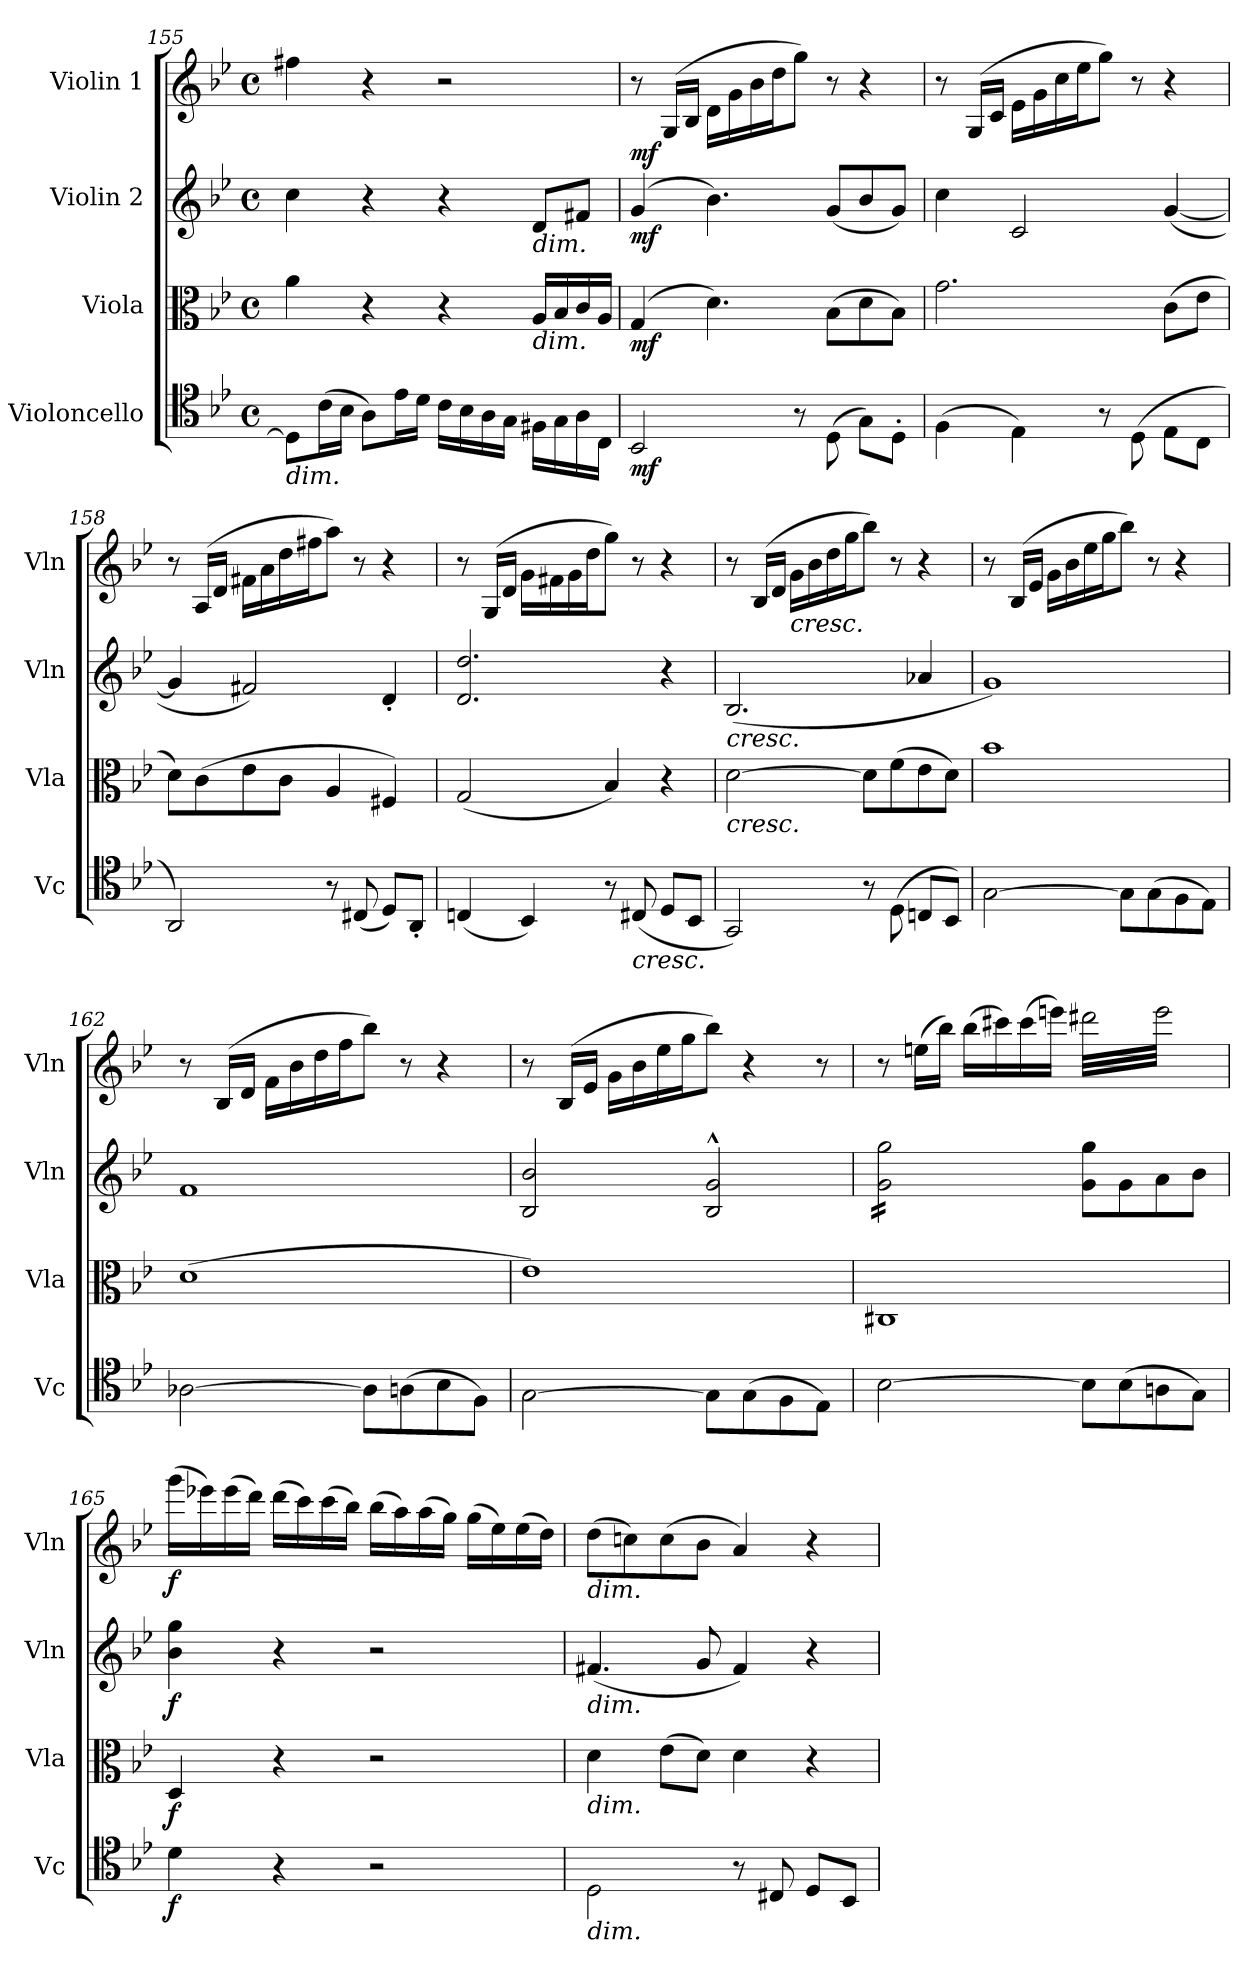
**kern	**dynam	**kern	**dynam	**kern	**dynam	**kern	**dynam
*part4	*part4	*part3	*part3	*part2	*part2	*part1	*part1
*staff4	*staff4	*staff3	*staff3	*staff2	*staff2	*staff1	*staff1
*I"Violoncello	*	*I"Viola	*	*I"Violin 2	*	*I"Violin 1	*
*I'Vc	*	*I'Vla	*	*I'Vln	*	*I'Vln	*
*clefC4	*	*clefC3	*	*clefG2	*	*clefG2	*
*k[b-e-]	*	*k[b-e-]	*	*k[b-e-]	*	*k[b-e-]	*
*M4/4	*	*M4/4	*	*M4/4	*	*M4/4	*
*met(c)	*	*met(c)	*	*met(c)	*	*met(c)	*
=155	=155	=155	=155	=155	=155	=155	=155
!LO:TX:b:i:t=dim.	!	!	!	!	!	!	!
8D\L]	.	4a\	.	4cc\	.	4ff#X\	.
(>16c\L	.	.	.	.	.	.	.
16B-\JJ	.	.	.	.	.	.	.
8A\L)	.	4r	.	4r	.	4r	.
16e-\L	.	.	.	.	.	.	.
16d\JJ	.	.	.	.	.	.	.
16c\LL	.	4r	.	4r	.	2r	.
16B-\	.	.	.	.	.	.	.
16A\	.	.	.	.	.	.	.
16G\JJ	.	.	.	.	.	.	.
!	!	!	!	!LO:TX:b:i:t=dim.	!	!	!
!	!	!LO:TX:b:i:t=dim.	!	!	!	!	!
16F#X\LL	.	16A/LL	.	8d/L	.	.	.
16G\	.	16B-/	.	.	.	.	.
16A\	.	16c/	.	8f#X/J	.	.	.
16C\JJ	.	16A/JJ	.	.	.	.	.
=156	=156	=156	=156	=156	=156	=156	=156
!	!LO:DY:b	!	!LO:DY:b	!	!LO:DY:b	!	!LO:DY:b
2BB-/	mf	(>4G/	mf	(>4g/	mf	8r	mf
.	.	.	.	.	.	(>16G/LL	.
.	.	.	.	.	.	16B-/JJ	.
.	.	4.d\)	.	4.b-\)	.	16d\LL	.
.	.	.	.	.	.	16g\	.
.	.	.	.	.	.	16b-\	.
.	.	.	.	.	.	16dd\J	.
8r	.	.	.	.	.	8gg\J)	.
(>8D\	.	(>8B-\L	.	(<8g/L	.	8r	.
8G\L)	.	8d\	.	8b-/	.	4r	.
8D'\J	.	8B-\J)	.	8g/J)	.	.	.
=157	=157	=157	=157	=157	=157	=157	=157
(>4F\	.	2.g\	.	4cc\	.	8r	.
.	.	.	.	.	.	(>16G/LL	.
.	.	.	.	.	.	16c/JJ	.
4E-\)	.	.	.	2c/	.	16e-\LL	.
.	.	.	.	.	.	16g\	.
.	.	.	.	.	.	16cc\	.
.	.	.	.	.	.	16ee-\J	.
8r	.	.	.	.	.	8gg\J)	.
(>8D\	.	.	.	.	.	8r	.
8E-\L	.	(>8c\L	.	(<[4g/	.	4r	.
8C\J	.	8e-\J	.	.	.	.	.
!!LO:LB:g=z
=158	=158	=158	=158	=158	=158	=158	=158
2AA/)	.	8d\L)	.	4g/]	.	8r	.
.	.	(>8c\	.	.	.	(>16A/LL	.
.	.	.	.	.	.	16d/JJ	.
.	.	8e-\	.	2f#X/)	.	16f#X\LL	.
.	.	.	.	.	.	16a\	.
.	.	8c\J	.	.	.	16dd\	.
.	.	.	.	.	.	16ff#X\J	.
8r	.	4A/	.	.	.	8aa\J)	.
(<8C#X/	.	.	.	.	.	8r	.
8D/L)	.	4F#X/)	.	4d'/	.	4r	.
8AA'/J	.	.	.	.	.	.	.
=159	=159	=159	=159	=159	=159	=159	=159
(<4Cn/	.	(<2G/	.	2.d/ 2.dd/	.	8r	.
.	.	.	.	.	.	(>16G/LL	.
.	.	.	.	.	.	16d/JJ	.
4BB-/)	.	.	.	.	.	16g\LL	.
.	.	.	.	.	.	16f#X\	.
.	.	.	.	.	.	16g\	.
.	.	.	.	.	.	16dd\J	.
8r	.	4B-/)	.	.	.	8gg\J)	.
!LO:TX:b:i:t=cresc.	!	!	!	!	!	!	!
(<8C#X/	.	.	.	.	.	8r	.
8D/L	.	4r	.	4r	.	4r	.
8BB-/J	.	.	.	.	.	.	.
=160	=160	=160	=160	=160	=160	=160	=160
!	!	!	!	!LO:TX:b:i:t=cresc.	!	!	!
!	!	!LO:TX:b:i:t=cresc.	!	!	!	!	!
2GG/)	.	[2d\	.	(<2.B-/	.	8r	.
.	.	.	.	.	.	(>16B-/LL	.
.	.	.	.	.	.	16d/JJ	.
!	!	!	!	!	!	!LO:TX:b:i:t=cresc.	!
.	.	.	.	.	.	16g\LL	.
.	.	.	.	.	.	16b-\	.
.	.	.	.	.	.	16dd\	.
.	.	.	.	.	.	16gg\J	.
8r	.	8d\L]	.	.	.	8bb-\J)	.
(>8D\	.	(>8f\	.	.	.	8r	.
8Cn/L	.	8e-\	.	4a-X/	.	4r	.
8BB-/J)	.	8d\J)	.	.	.	.	.
=161	=161	=161	=161	=161	=161	=161	=161
[2G\	.	1b-	.	1g)	.	8r	.
.	.	.	.	.	.	(>16B-/LL	.
.	.	.	.	.	.	16e-/JJ	.
.	.	.	.	.	.	16g\LL	.
.	.	.	.	.	.	16b-\	.
.	.	.	.	.	.	16ee-\	.
.	.	.	.	.	.	16gg\J	.
8G\L]	.	.	.	.	.	8bb-\J)	.
(>8G\	.	.	.	.	.	8r	.
8F\	.	.	.	.	.	4r	.
8E-\J)	.	.	.	.	.	.	.
=162	=162	=162	=162	=162	=162	=162	=162
[2A-X\	.	(>1d	.	1f	.	8r	.
.	.	.	.	.	.	(>16B-/LL	.
.	.	.	.	.	.	16d/JJ	.
.	.	.	.	.	.	16f\LL	.
.	.	.	.	.	.	16b-\	.
.	.	.	.	.	.	16dd\	.
.	.	.	.	.	.	16ff\J	.
8A-\L]	.	.	.	.	.	8bb-\J)	.
(>8An\	.	.	.	.	.	8r	.
8B-\	.	.	.	.	.	4r	.
8F\J)	.	.	.	.	.	.	.
=163	=163	=163	=163	=163	=163	=163	=163
[2G\	.	1e-)	.	2B-/ 2b-/	.	8r	.
.	.	.	.	.	.	(>16B-/LL	.
.	.	.	.	.	.	16e-/JJ	.
.	.	.	.	.	.	16g\LL	.
.	.	.	.	.	.	16b-\	.
.	.	.	.	.	.	16ee-\	.
.	.	.	.	.	.	16gg\J	.
8G\L]	.	.	.	2B-/^^ 2g/^^	.	8bb-\J)	.
(>8G\	.	.	.	.	.	4r	.
8F\	.	.	.	.	.	.	.
8E-\J)	.	.	.	.	.	8r	.
!!LO:LB:g=z
=164	=164	=164	=164	=164	=164	=164	=164
*	*	*	*	*tremolo	*	*	*
[2B-\	.	1C#X	.	16g\ 16gg\LL	.	8r	.
.	.	.	.	16g\ 16gg\	.	.	.
.	.	.	.	16g\ 16gg\	.	(>16een\LL	.
.	.	.	.	16g\ 16gg\	.	16bb-\JJ)	.
.	.	.	.	16g\ 16gg\	.	(>16bb-\LL	.
.	.	.	.	16g\ 16gg\	.	16ccc#X\)	.
.	.	.	.	16g\ 16gg\	.	(>16ccc#\	.
.	.	.	.	16g\ 16gg\JJ	.	16eeen\JJ)	.
*	*	*	*	*Xtremolo	*	*	*
*	*	*	*	*	*	*tremolo	*
8B-\L]	.	.	.	8g\ 8gg\L	.	(>32ddd#X\LLL	.
.	.	.	.	.	.	32eee\)	.
.	.	.	.	.	.	32ddd#X\	.
.	.	.	.	.	.	32eee\)	.
(>8B-\	.	.	.	8g\	.	32ddd#X\	.
.	.	.	.	.	.	32eee\)	.
.	.	.	.	.	.	32ddd#X\	.
.	.	.	.	.	.	32eee\)	.
8An\	.	.	.	8a\	.	32ddd#X\	.
.	.	.	.	.	.	32eee\)	.
.	.	.	.	.	.	32ddd#X\	.
.	.	.	.	.	.	32eee\)	.
8G\J)	.	.	.	8b-\J	.	32ddd#X\	.
.	.	.	.	.	.	32eee\)	.
.	.	.	.	.	.	32ddd#X\	.
.	.	.	.	.	.	32eee\)JJJ	.
*	*	*	*	*	*	*Xtremolo	*
=165	=165	=165	=165	=165	=165	=165	=165
!	!LO:DY:b	!	!LO:DY:b	!	!LO:DY:b	!	!LO:DY:b
4d\	f	4D/	f	4b-\ 4gg\	f	(>16ggg\LL	f
.	.	.	.	.	.	.	.
.	.	.	.	.	.	16eee-X\)	.
.	.	.	.	.	.	.	.
.	.	.	.	.	.	(>16eee-\	.
.	.	.	.	.	.	.	.
.	.	.	.	.	.	16ddd\JJ)	.
.	.	.	.	.	.	.	.
4r	.	4r	.	4r	.	(>16ddd\LL	.
.	.	.	.	.	.	16ccc\)	.
.	.	.	.	.	.	(>16ccc\	.
.	.	.	.	.	.	16bb-\JJ)	.
2r	.	2r	.	2r	.	(>16bb-\LL	.
.	.	.	.	.	.	16aa\)	.
.	.	.	.	.	.	(>16aa\	.
.	.	.	.	.	.	16gg\JJ)	.
.	.	.	.	.	.	(>16gg\LL	.
.	.	.	.	.	.	16ee-\)	.
.	.	.	.	.	.	(>16ee-\	.
.	.	.	.	.	.	16dd\JJ)	.
=166	=166	=166	=166	=166	=166	=166	=166
!	!	!	!	!	!	!LO:TX:b:i:t=dim.	!
!	!	!	!	!LO:TX:b:i:t=dim.	!	!	!
!	!	!LO:TX:b:i:t=dim.	!	!	!	!	!
!LO:TX:b:i:t=dim.	!	!	!	!	!	!	!
2D\	.	4d\	.	(<4.f#X/	.	(>8dd\L	.
.	.	.	.	.	.	8ccn\)	.
.	.	(>8e-\L	.	.	.	(>8cc\	.
.	.	8d\J)	.	8g/	.	8b-\J	.
8r	.	4d\	.	4f#/)	.	4a/)	.
8C#X/	.	.	.	.	.	.	.
8D/L	.	4r	.	4r	.	4r	.
8BB-/J	.	.	.	.	.	.	.
=	=	=	=	=	=	=	=
*-	*-	*-	*-	*-	*-	*-	*-
